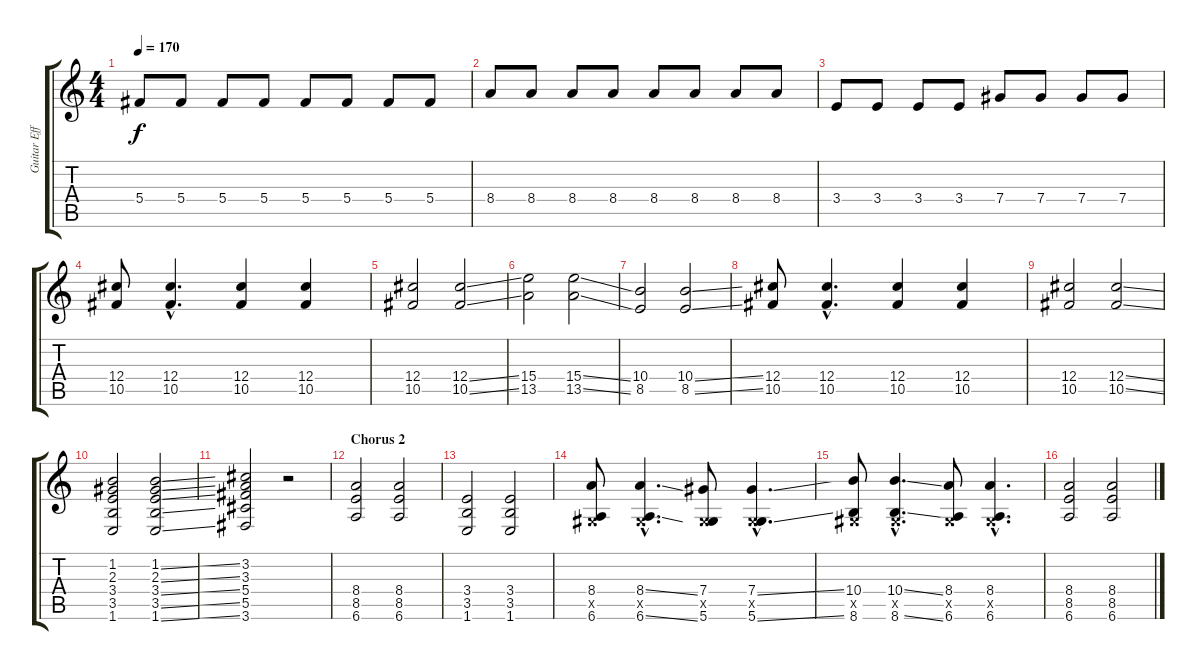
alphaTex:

\track ("Guitar Effect (Jade)" "Guitar Eff") {instrument overdrivenguitar}
\staff {score tabs}
\tuning (Eb4 Bb3 Gb3 Db3 Ab2 Eb2) {hide}
\ts (4 4)
\tempo 170
\clef g2
\ks c
5.4.8{dy f} 5.4.8 5.4.8 5.4.8 5.4.8 5.4.8 5.4.8 5.4.8 |
8.4.8 8.4.8 8.4.8 8.4.8 8.4.8 8.4.8 8.4.8 8.4.8 |
3.4.8 3.4.8 3.4.8 3.4.8 7.4.8 7.4.8 7.4.8 7.4.8 |
(12.4 10.5).8 (12.4{hac} 10.5{hac}).4{d} (12.4 10.5).4 (12.4 10.5).4 |
(12.4 10.5).2 (12.4{ss} 10.5{ss}).2 |
(15.4 13.5).2 (15.4{ss} 13.5{ss}).2 |
(10.4 8.5).2 (10.4{ss} 8.5{ss}).2 |
(12.4 10.5).8 (12.4{hac} 10.5{hac}).4{d} (12.4 10.5).4 (12.4 10.5).4 |
(12.4 10.5).2 (12.4{ss} 10.5{ss}).2 |
(1.2 2.3 3.4 3.5 1.6).2 (1.2{ss} 2.3{ss} 3.4{ss} 3.5{ss} 1.6{ss}).2 |
(3.2 3.3 5.4 5.5 3.6).2 r.2 |
\section ("" "Chorus 2")
(8.4 8.5 6.6).2 (8.4 8.5 6.6).2 |
(3.4 3.5 1.6).2 (3.4 3.5 1.6).2 |
(8.4 0.5{x} 6.6).8 (8.4{ss hac} 0.5{hac x} 6.6{ss hac}).4{d} (7.4 0.5{x} 5.6).8 (7.4{ss hac} 0.5{hac x} 5.6{ss hac}).4{d} |
(10.4 0.5{x} 8.6).8 (10.4{ss hac} 0.5{hac x} 8.6{ss hac}).4{d} (8.4 0.5{x} 6.6).8 (8.4{hac} 0.5{hac x} 6.6{hac}).4{d} |
(8.4 8.5 6.6).2 (8.4 8.5 6.6).2
